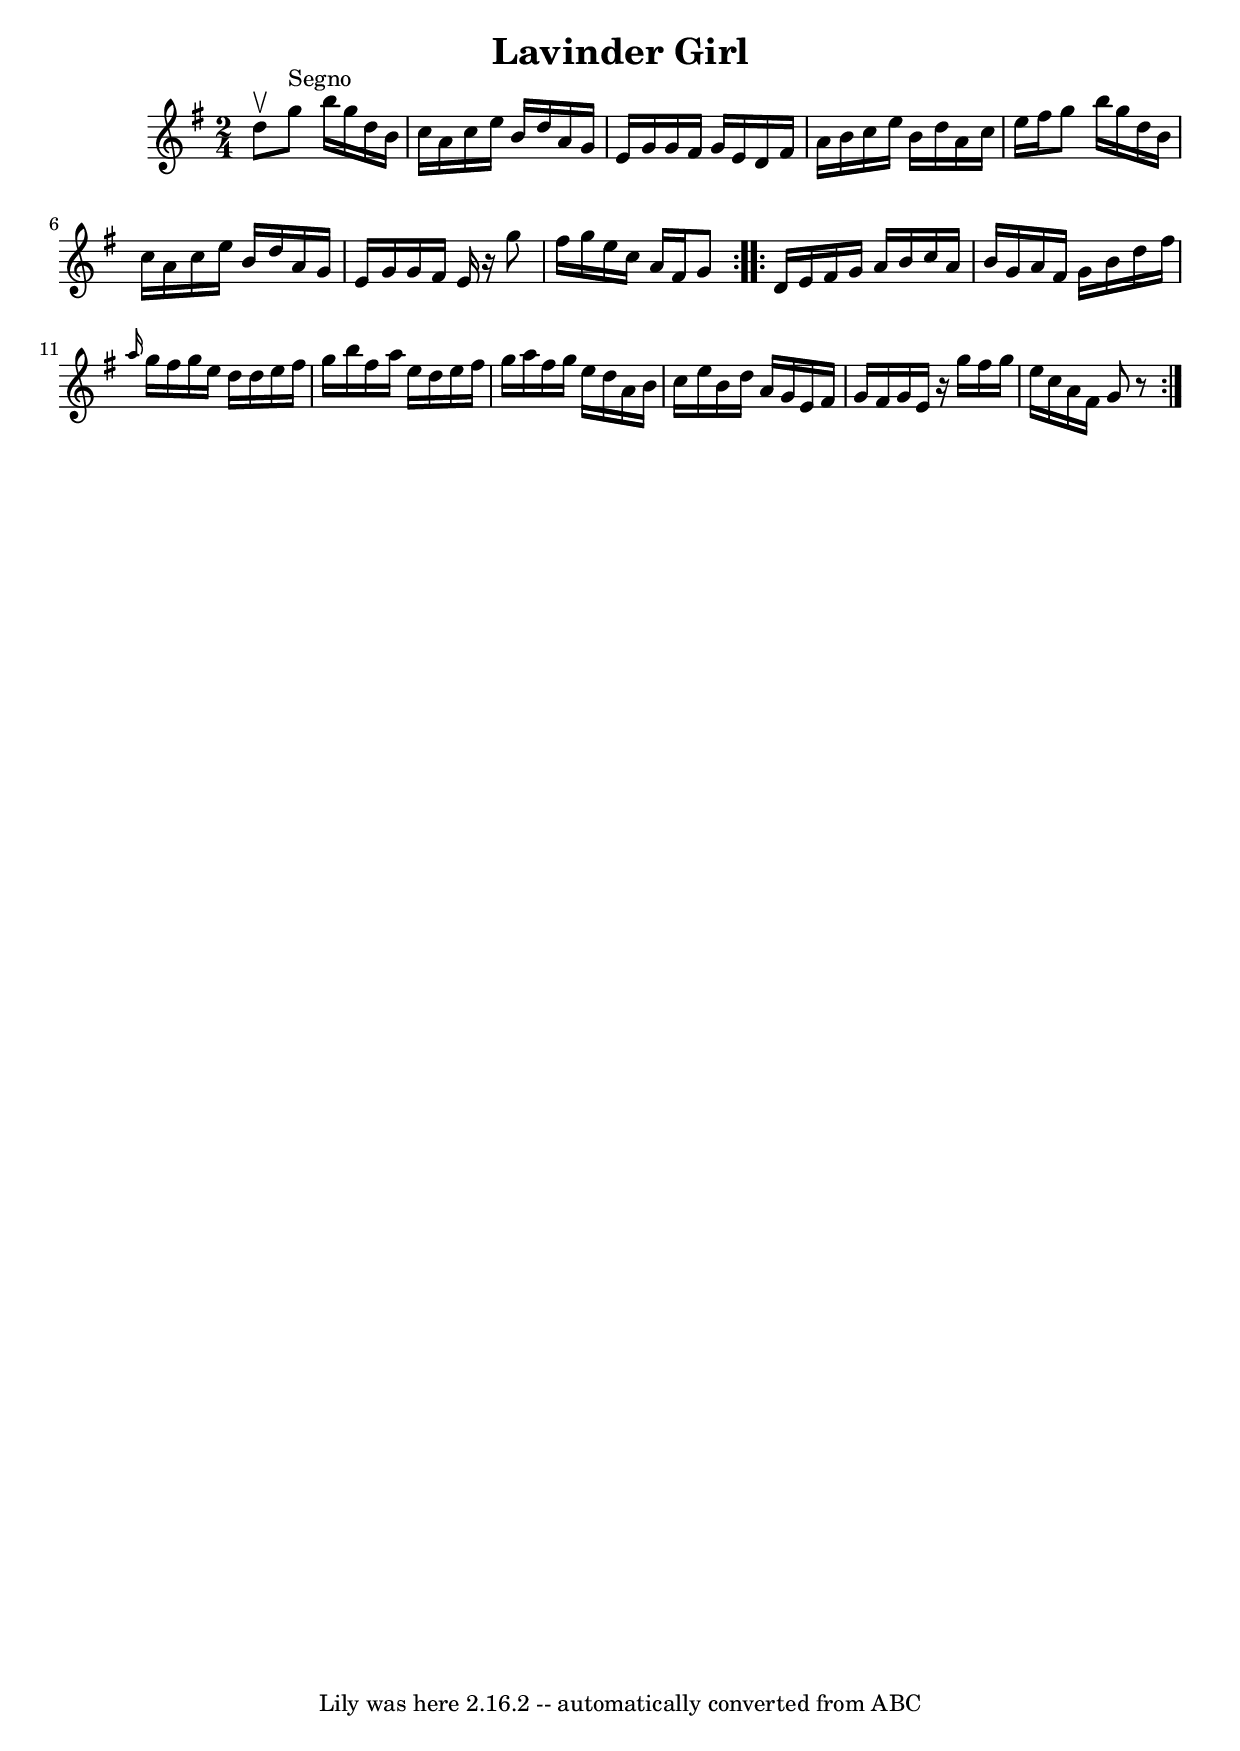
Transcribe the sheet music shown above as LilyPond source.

\version "2.16.2"
\include "Mammoth.ily"
\header {
  %% book = "Ryan's Mammoth Collection"
 crossRefNumber = "1"
 footnotes = ""
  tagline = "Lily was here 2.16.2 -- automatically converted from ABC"
  title = "Lavinder Girl"

}
voicedefault =  {



  \repeat volta 2 {

    \time 2/4 
    \key g \major d''8^\upbow    |
 g''8^"Segno" b''16 g''16 d''16 b'16 c''16 a'16     |
 c''16 e''16 b'16 d''16 a'16 g'16 e'16 g'16     |
 g'16 fs'16 g'16 e'16 d'16 fs'16 a'16 b'16     |
 c''16 e''16 b'16 d''16 a'16 c''16 e''16 fs''16     |
 g''8 b''16 g''16 d''16 b'16 c''16 a'16     |
 c''16 e''16 b'16 d''16 a'16 g'16 e'16 g'16     |
 g'16 fs'16 e'16         r16 g''8 fs''16 g''16     |
 e''16 c''16 a'16 fs'16   
 g'8    
  } 
  \repeat volta 2 {
 d'16 e'16 fs'16 g'16 a'16 b'16 c''16 a'16     |
 b'16 g'16 a'16 fs'16 g'16 b'16 d''16 fs''16     |
    \grace { a''16  
	   } g''16 fs''16 g''16 e''16 d''16 d''16 e''16 fs''16     |
 g''16 b''16 fs''16 a''16 e''16 d''16 e''16 fs''16     |
 g''16 a''16 fs''16 g''16 e''16 d''16 a'16 b'16     |
 c''16 e''16 b'16 d''16 a'16 g'16 e'16 fs'16     |
 g'16 fs'16 g'16 e'16    r16 g''16 fs''16 g''16     |
 e''16   
 c''16 a'16 fs'16 g'8    r8   
  }   

}

\score{
  <<

    \context Staff="default"
    {
      \voicedefault 
      
    }

  >>
  \layout {
    
  }
  \midi {
  }

}
